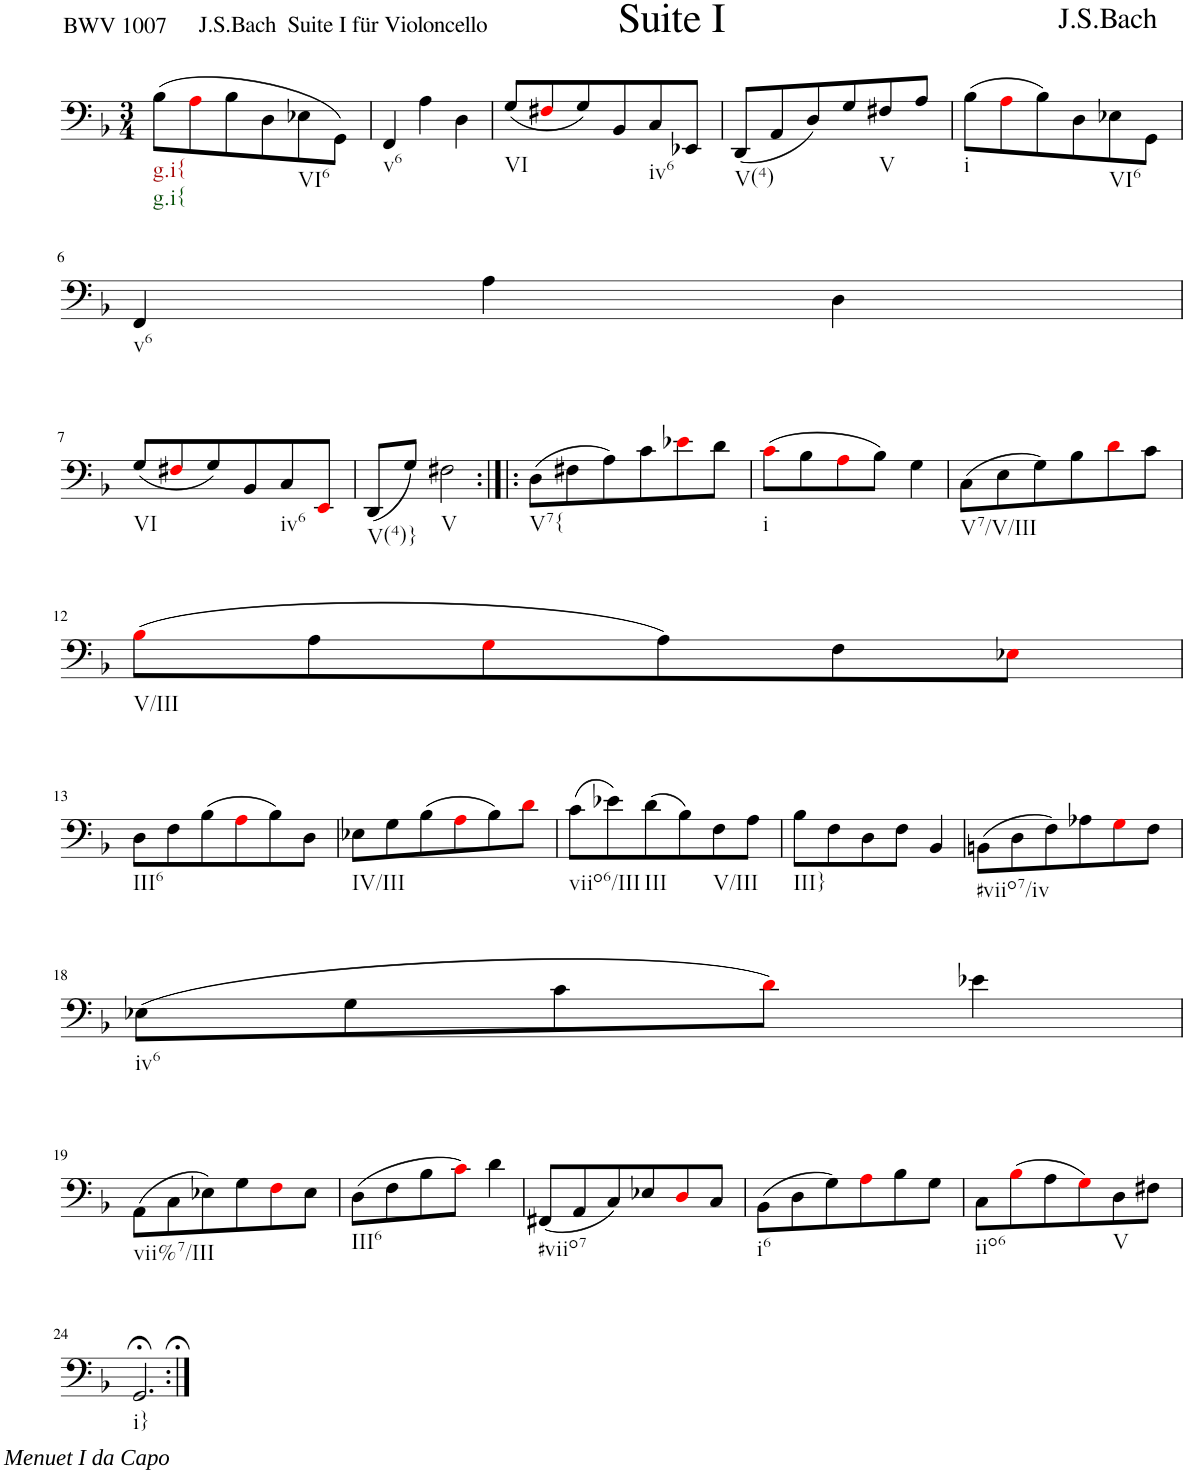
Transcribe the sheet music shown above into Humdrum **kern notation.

**kern
*part1
*staff1
*I"unbenannt
*clefF4
*k[b-]
*M3/4
=1
!LO:TX:b:t=g.i{
!LO:TX:b:t=g.i{
(8B-\L
8Ai\
8B-\
8D\
!LO:TX:b:t=VI6
8E-X\
8GG\J)
=2
!LO:TX:b:t=v6
4FF/
4A\
4D\
=3
!LO:TX:b:t=VI
(8G/L
8F#Xi/
8G/)
8BB-/
!LO:TX:b:t=iv6
8C/
8EE-X/J
=4
!LO:TX:b:t=V(4)
(8DD/L
8AA/
8D/)
8G/
!LO:TX:b:t=V
8F#X/
8A/J
=5
!LO:TX:b:t=i
(8B-\L
8Ai\
8B-\)
8D\
!LO:TX:b:t=VI6
8E-X\
8GG\J
!!LO:LB:g=z
=6
!LO:TX:b:t=v6
4FF/
4A\
4D\
!!LO:LB:g=z
=7
!LO:TX:b:t=VI
(8G/L
8F#Xi/
8G/)
8BB-/
!LO:TX:b:t=iv6
8C/
8EEi/J
=8
!LO:TX:b:t=V(4)}
(8DD/L
8G/J)
!LO:TX:b:t=V
2F#X\
=9:|!|:
!LO:TX:b:t=V7{
(8D\L
8F#X\
8A\)
8c\
8e-Xi\
8d\J
=10
!LO:TX:b:t=i
(8ci\L
8B-\
8Ai\
8B-\J)
4G\
=11
!LO:TX:b:t=V7/V/III
(8C\L
8E\
8G\)
8B-\
8di\
8c\J
!!LO:LB:g=z
=12
!LO:TX:b:t=V/III
(8B-i\L
8A\
8Gi\
8A\)
8F\
8E-Xi\J
!!LO:LB:g=z
=13
!LO:TX:b:t=III6
8D\L
8F\
(8B-\
8Ai\
8B-\)
8D\J
=14
!LO:TX:b:t=IV/III
8E-X\L
8G\
(8B-\
8Ai\
8B-\)
8di\J
=15
!LO:TX:b:t=viio6/III
(8c\L
8e-X\)
!LO:TX:b:t=III
(8d\
8B-\)
!LO:TX:b:t=V/III
8F\
8A\J
=16
!LO:TX:b:t=III}
8B-\L
8F\
8D\
8F\J
4BB-/
=17
!LO:TX:b:t=#viio7/iv
(8BBn\L
8D\
8F\)
8A-X\
8Gi\
8F\J
!!LO:LB:g=z
=18
!LO:TX:b:t=iv6
(8E-X\L
8G\
8c\
8di\J)
4e-X\
!!LO:LB:g=z
=19
!LO:TX:b:t=vii%7/III
(8AA\L
8C\
8E-X\)
8G\
8Fi\
8E-\J
=20
!LO:TX:b:t=III6
(8D\L
8F\
8B-\
8ci\J)
4d\
=21
!LO:TX:b:t=#viio7
(8FF#X/L
8AA/
8C/)
8E-X/
8Di/
8C/J
=22
!LO:TX:b:t=i6
(8BB-\L
8D\
8G\)
8Ai\
8B-\
8G\J
=23
!LO:TX:b:t=iio6
8C\L
(8B-i\
8A\
8Gi\)
!LO:TX:b:t=V
8D\
8F#X\J
!!LO:LB:g=z
=24
!LO:TX:b:i:t=Menuet I da Capo
!LO:TX:b:t=i}
2.GG;</
=:|!
*-
